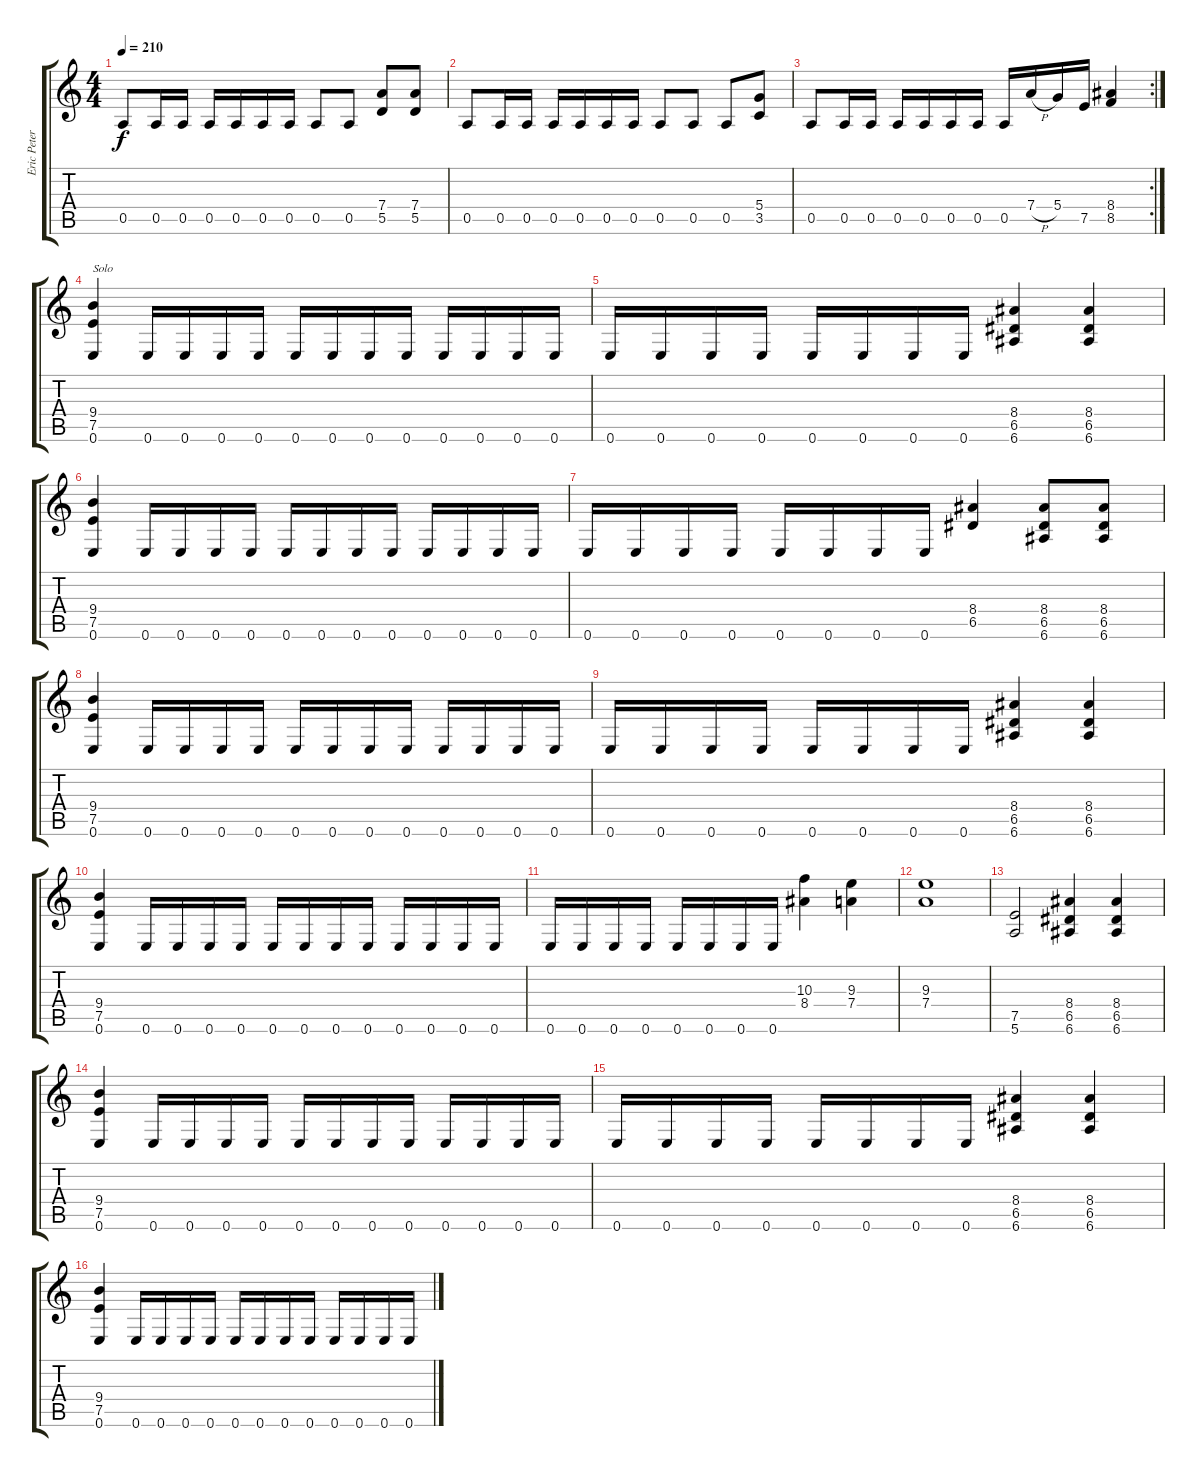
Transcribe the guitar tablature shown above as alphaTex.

\track ("Eric Peterson" "Eric Peter") {instrument distortionguitar}
\staff {score tabs}
\tuning (E4 B3 G3 D3 A2 E2) {hide}
\ts (4 4)
\tempo 210
\clef g2
\ks c
0.5.8{dy f} 0.5.16 0.5.16 0.5.16 0.5.16 0.5.16 0.5.16 0.5.8 0.5.8 (7.4 5.5).8 (7.4 5.5).8 |
0.5.8 0.5.16 0.5.16 0.5.16 0.5.16 0.5.16 0.5.16 0.5.8 0.5.8 0.5.8 (5.4 3.5).8 |
\rc 2
0.5.8 0.5.16 0.5.16 0.5.16 0.5.16 0.5.16 0.5.16 0.5.16 7.4{h}.16 5.4.16 7.5.16 (8.4 8.5).4 |
(9.4 7.5 0.6).4{txt "Solo"} 0.6.16 0.6.16 0.6.16 0.6.16 0.6.16 0.6.16 0.6.16 0.6.16 0.6.16 0.6.16 0.6.16 0.6.16 |
0.6.16 0.6.16 0.6.16 0.6.16 0.6.16 0.6.16 0.6.16 0.6.16 (8.4 6.5 6.6).4 (8.4 6.5 6.6).4 |
(9.4 7.5 0.6).4 0.6.16 0.6.16 0.6.16 0.6.16 0.6.16 0.6.16 0.6.16 0.6.16 0.6.16 0.6.16 0.6.16 0.6.16 |
0.6.16 0.6.16 0.6.16 0.6.16 0.6.16 0.6.16 0.6.16 0.6.16 (8.4 6.5).4 (8.4 6.5 6.6).8 (8.4 6.5 6.6).8 |
(9.4 7.5 0.6).4 0.6.16 0.6.16 0.6.16 0.6.16 0.6.16 0.6.16 0.6.16 0.6.16 0.6.16 0.6.16 0.6.16 0.6.16 |
0.6.16 0.6.16 0.6.16 0.6.16 0.6.16 0.6.16 0.6.16 0.6.16 (8.4 6.5 6.6).4 (8.4 6.5 6.6).4 |
(9.4 7.5 0.6).4 0.6.16 0.6.16 0.6.16 0.6.16 0.6.16 0.6.16 0.6.16 0.6.16 0.6.16 0.6.16 0.6.16 0.6.16 |
0.6.16 0.6.16 0.6.16 0.6.16 0.6.16 0.6.16 0.6.16 0.6.16 (10.3 8.4).4 (9.3 7.4).4 |
(9.3 7.4).1 |
(7.5 5.6).2 (8.4 6.5 6.6).4 (8.4 6.5 6.6).4 |
(9.4 7.5 0.6).4 0.6.16 0.6.16 0.6.16 0.6.16 0.6.16 0.6.16 0.6.16 0.6.16 0.6.16 0.6.16 0.6.16 0.6.16 |
0.6.16 0.6.16 0.6.16 0.6.16 0.6.16 0.6.16 0.6.16 0.6.16 (8.4 6.5 6.6).4 (8.4 6.5 6.6).4 |
(9.4 7.5 0.6).4 0.6.16 0.6.16 0.6.16 0.6.16 0.6.16 0.6.16 0.6.16 0.6.16 0.6.16 0.6.16 0.6.16 0.6.16
